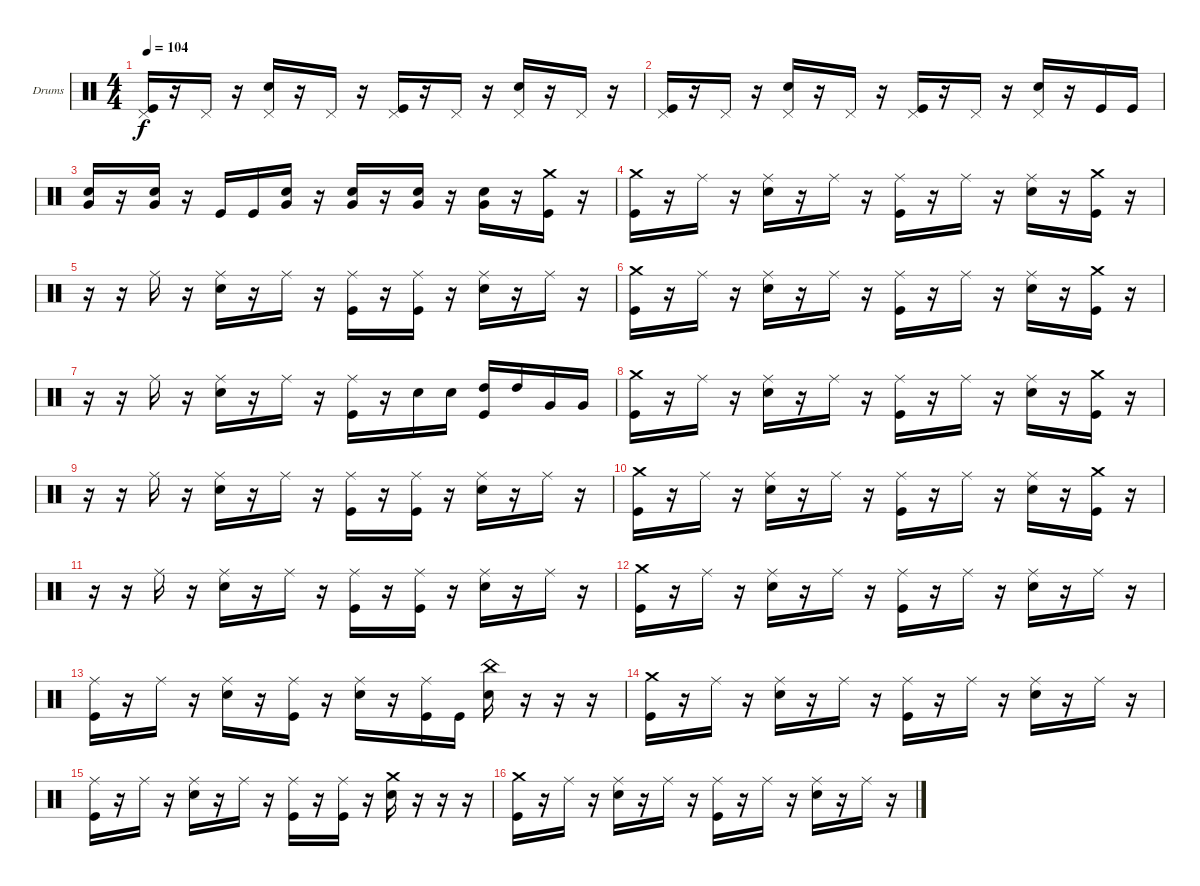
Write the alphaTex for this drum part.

\bracketExtendMode groupsimilarinstruments
\firstSystemTrackNameOrientation horizontal
\otherSystemsTrackNameOrientation horizontal
\track ("Drumkit" "Drums") {instrument percussion}
\staff {score}
\articulation defaults
\ts (4 4)
\tempo 104
\clef neutral
\ks c
("Pedal Hi-Hat (hit)" "Kick (hit)").16{dy f} r.16 "Pedal Hi-Hat (hit)".16 r.16 ("Pedal Hi-Hat (hit)" "Snare (hit) 2").16 r.16 "Pedal Hi-Hat (hit)".16 r.16 ("Pedal Hi-Hat (hit)" "Kick (hit)").16 r.16 "Pedal Hi-Hat (hit)".16 r.16 ("Pedal Hi-Hat (hit)" "Snare (hit) 2").16 r.16 "Pedal Hi-Hat (hit)".16 r.16 |
("Pedal Hi-Hat (hit)" "Kick (hit)").16 r.16 "Pedal Hi-Hat (hit)".16 r.16 ("Pedal Hi-Hat (hit)" "Snare (hit) 2").16 r.16 "Pedal Hi-Hat (hit)".16 r.16 ("Pedal Hi-Hat (hit)" "Kick (hit)").16 r.16 "Pedal Hi-Hat (hit)".16 r.16 ("Pedal Hi-Hat (hit)" "Snare (hit) 2").16 r.16 "Kick (hit)".16 "Kick (hit)".16 |
("Snare (hit) 2" "Very Low Tom (hit)").16 r.16 ("Snare (hit) 2" "Very Low Tom (hit)").16 r.16 "Kick (hit)".16 "Kick (hit)".16 ("Snare (hit) 2" "Very Low Tom (hit)").16 r.16 ("Snare (hit) 2" "Very Low Tom (hit)").16 r.16 ("Very Low Tom (hit)" "Snare (hit) 2").16 r.16 ("Snare (hit) 2" "Very Low Tom (hit)").16 r.16 ("Crash medium (hit)" "Kick (hit)").16 r.16 |
("Crash medium (hit)" "Kick (hit)").16 r.16 "Ride (middle)".16 r.16 ("Ride (middle)" "Snare (hit) 2").16 r.16 "Ride (middle)".16 r.16 ("Ride (middle)" "Kick (hit)").16 r.16 "Ride (middle)".16 r.16 ("Ride (middle)" "Snare (hit) 2").16 r.16 ("Crash medium (hit)" "Kick (hit)").16 r.16 |
r.16 r.16 "Ride (middle)".16 r.16 ("Ride (middle)" "Snare (hit) 2").16 r.16 "Ride (middle)".16 r.16 ("Ride (middle)" "Kick (hit)").16 r.16 ("Ride (middle)" "Kick (hit)").16 r.16 ("Ride (middle)" "Snare (hit) 2").16 r.16 "Ride (middle)".16 r.16 |
("Crash medium (hit)" "Kick (hit)").16 r.16 "Ride (middle)".16 r.16 ("Ride (middle)" "Snare (hit) 2").16 r.16 "Ride (middle)".16 r.16 ("Ride (middle)" "Kick (hit)").16 r.16 "Ride (middle)".16 r.16 ("Ride (middle)" "Snare (hit) 2").16 r.16 ("Crash medium (hit)" "Kick (hit)").16 r.16 |
r.16 r.16 "Ride (middle)".16 r.16 ("Ride (middle)" "Snare (hit) 2").16 r.16 "Ride (middle)".16 r.16 ("Ride (middle)" "Kick (hit)").16 r.16 "Snare (hit) 2".16 "Snare (hit) 2".16 ("High Tom (hit)" "Kick (hit)").16 "High Tom (hit)".16 "Very Low Tom (hit)".16 "Very Low Tom (hit)".16 |
("Crash medium (hit)" "Kick (hit)").16 r.16 "Ride (middle)".16 r.16 ("Snare (hit) 2" "Ride (middle)").16 r.16 "Ride (middle)".16 r.16 ("Ride (middle)" "Kick (hit)").16 r.16 "Ride (middle)".16 r.16 ("Ride (middle)" "Snare (hit) 2").16 r.16 ("Crash medium (hit)" "Kick (hit)").16 r.16 |
r.16 r.16 "Ride (middle)".16 r.16 ("Ride (middle)" "Snare (hit) 2").16 r.16 "Ride (middle)".16 r.16 ("Ride (middle)" "Kick (hit)").16 r.16 ("Ride (middle)" "Kick (hit)").16 r.16 ("Ride (middle)" "Snare (hit) 2").16 r.16 "Ride (middle)".16 r.16 |
("Crash medium (hit)" "Kick (hit)").16 r.16 "Ride (middle)".16 r.16 ("Snare (hit) 2" "Ride (middle)").16 r.16 "Ride (middle)".16 r.16 ("Ride (middle)" "Kick (hit)").16 r.16 "Ride (middle)".16 r.16 ("Ride (middle)" "Snare (hit) 2").16 r.16 ("Crash medium (hit)" "Kick (hit)").16 r.16 |
r.16 r.16 "Ride (middle)".16 r.16 ("Ride (middle)" "Snare (hit) 2").16 r.16 "Ride (middle)".16 r.16 ("Ride (middle)" "Kick (hit)").16 r.16 ("Ride (middle)" "Kick (hit)").16 r.16 ("Ride (middle)" "Snare (hit) 2").16 r.16 "Ride (middle)".16 r.16 |
("Crash medium (hit)" "Kick (hit)").16 r.16 "Ride (middle)".16 r.16 ("Ride (middle)" "Snare (hit) 2").16 r.16 "Ride (middle)".16 r.16 ("Ride (middle)" "Kick (hit)").16 r.16 "Ride (middle)".16 r.16 ("Ride (middle)" "Snare (hit) 2").16 r.16 "Ride (middle)".16 r.16 |
("Ride (middle)" "Kick (hit)").16 r.16 "Ride (middle)".16 r.16 ("Ride (middle)" "Snare (hit) 2").16 r.16 ("Ride (middle)" "Kick (hit)").16 r.16 ("Ride (middle)" "Snare (hit) 2").16 r.16 ("Ride (middle)" "Kick (hit)").16 "Kick (hit)".16 ("China (hit)" "Snare (hit) 2").16 r.16 r.16 r.16 |
("Crash medium (hit)" "Kick (hit)").16 r.16 "Ride (middle)".16 r.16 ("Ride (middle)" "Snare (hit) 2").16 r.16 "Ride (middle)".16 r.16 ("Ride (middle)" "Kick (hit)").16 r.16 "Ride (middle)".16 r.16 ("Ride (middle)" "Snare (hit) 2").16 r.16 "Ride (middle)".16 r.16 |
("Ride (middle)" "Kick (hit)").16 r.16 "Ride (middle)".16 r.16 ("Ride (middle)" "Snare (hit) 2").16 r.16 "Ride (middle)".16 r.16 ("Ride (middle)" "Kick (hit)").16 r.16 ("Ride (middle)" "Kick (hit)").16 r.16 ("Crash medium (hit)" "Snare (hit) 2").16 r.16 r.16 r.16 |
("Crash medium (hit)" "Kick (hit)").16 r.16 "Ride (middle)".16 r.16 ("Ride (middle)" "Snare (hit) 2").16 r.16 "Ride (middle)".16 r.16 ("Ride (middle)" "Kick (hit)").16 r.16 "Ride (middle)".16 r.16 ("Ride (middle)" "Snare (hit) 2").16 r.16 "Ride (middle)".16 r.16
